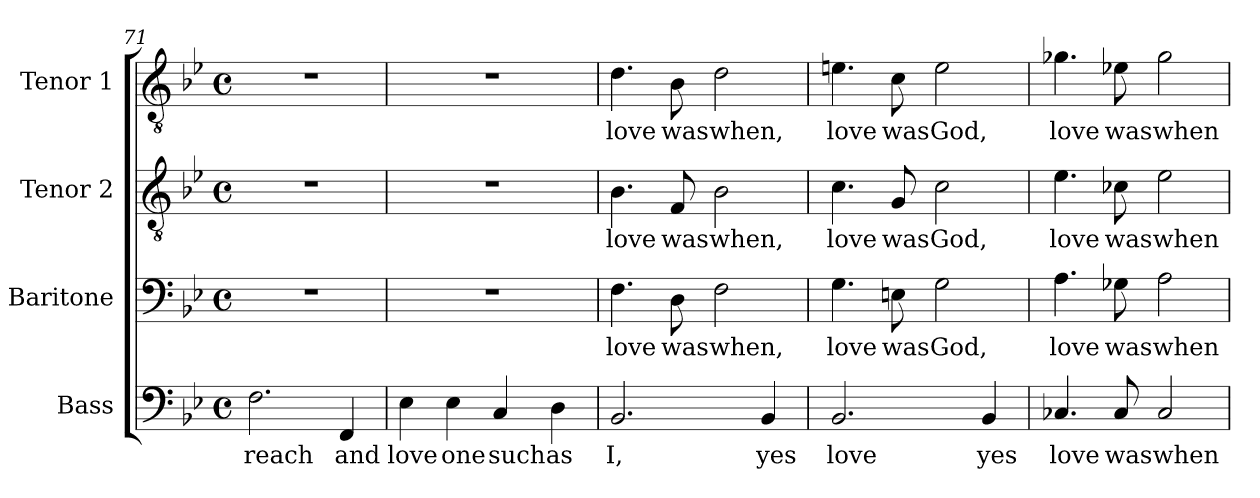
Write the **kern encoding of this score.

**kern	**text	**kern	**text	**kern	**text	**kern	**text
*part4	*part4	*part3	*part3	*part2	*part2	*part1	*part1
*staff4	*staff4	*staff3	*staff3	*staff2	*staff2	*staff1	*staff1
*I"Bass	*	*I"Baritone	*	*I"Tenor 2	*	*I"Tenor 1	*
*I'B.	*	*I'Bar.	*	*I'T. 2	*	*I'T. 1	*
*clefF4	*	*clefF4	*	*clefGv2	*	*clefGv2	*
*	*	*	*	*ITrd7c12	*	*ITrd7c12	*
*k[b-e-]	*	*k[b-e-]	*	*k[b-e-]	*	*k[b-e-]	*
*B-:	*	*B-:	*	*B-:	*	*B-:	*
*M4/4	*	*M4/4	*	*M4/4	*	*M4/4	*
*met(c)	*	*met(c)	*	*met(c)	*	*met(c)	*
=71	=71	=71	=71	=71	=71	=71	=71
!	!LO:LY:b:color=#000000	!	!	!	!	!	!
2.Fi\	reach	1r	.	1r	.	1r	.
!	!LO:LY:b:color=#000000	!	!	!	!	!	!
4FFi/	and	.	.	.	.	.	.
!!LO:LB:g=z
=72	=72	=72	=72	=72	=72	=72	=72
!	!LO:LY:b:color=#000000	!	!	!	!	!	!
4E-i\	love	1r	.	1r	.	1r	.
!	!LO:LY:b:color=#000000	!	!	!	!	!	!
4E-i\	one	.	.	.	.	.	.
!	!LO:LY:b:color=#000000	!	!	!	!	!	!
4Ci/	such	.	.	.	.	.	.
!	!LO:LY:b:color=#000000	!	!	!	!	!	!
4Di\	as	.	.	.	.	.	.
=73	=73	=73	=73	=73	=73	=73	=73
!	!LO:LY:b:color=#000000	!	!	!	!	!	!
!	!	!	!LO:LY:b:color=#000000	!	!	!	!
!	!	!	!	!	!LO:LY:b:color=#000000	!	!
!	!	!	!	!	!	!	!LO:LY:b:color=#000000
2.BB-i/	I,	4.Fi\	love	4.BB-i\	love	4.Di\	love
!	!	!	!LO:LY:b:color=#000000	!	!	!	!
!	!	!	!	!	!LO:LY:b:color=#000000	!	!
!	!	!	!	!	!	!	!LO:LY:b:color=#000000
.	.	8Di\	was	8FFi/	was	8BB-i\	was
!	!	!	!LO:LY:b:color=#000000	!	!	!	!
!	!	!	!	!	!LO:LY:b:color=#000000	!	!
!	!	!	!	!	!	!	!LO:LY:b:color=#000000
.	.	2Fi\	when,	2BB-i\	when,	2Di\	when,
!	!LO:LY:b:color=#000000	!	!	!	!	!	!
4BB-i/	yes	.	.	.	.	.	.
=74	=74	=74	=74	=74	=74	=74	=74
!	!LO:LY:b:color=#000000	!	!	!	!	!	!
!	!	!	!LO:LY:b:color=#000000	!	!	!	!
!	!	!	!	!	!LO:LY:b:color=#000000	!	!
!	!	!	!	!	!	!	!LO:LY:b:color=#000000
2.BB-i/	love	4.Gi\	love	4.Ci\	love	4.Eni\	love
!	!	!	!LO:LY:b:color=#000000	!	!	!	!
!	!	!	!	!	!LO:LY:b:color=#000000	!	!
!	!	!	!	!	!	!	!LO:LY:b:color=#000000
.	.	8Eni\	was	8GGi/	was	8Ci\	was
!	!	!	!LO:LY:b:color=#000000	!	!	!	!
!	!	!	!	!	!LO:LY:b:color=#000000	!	!
!	!	!	!	!	!	!	!LO:LY:b:color=#000000
.	.	2Gi\	God,	2Ci\	God,	2Ei\	God,
!	!LO:LY:b:color=#000000	!	!	!	!	!	!
4BB-i/	yes	.	.	.	.	.	.
=75	=75	=75	=75	=75	=75	=75	=75
!	!LO:LY:b:color=#000000	!	!	!	!	!	!
!	!	!	!LO:LY:b:color=#000000	!	!	!	!
!	!	!	!	!	!LO:LY:b:color=#000000	!	!
!	!	!	!	!	!	!	!LO:LY:b:color=#000000
4.C-Xi/	love	4.Ai\	love	4.E-i\	love	4.G-Xi\	love
!	!LO:LY:b:color=#000000	!	!	!	!	!	!
!	!	!	!LO:LY:b:color=#000000	!	!	!	!
!	!	!	!	!	!LO:LY:b:color=#000000	!	!
!	!	!	!	!	!	!	!LO:LY:b:color=#000000
8C-i/	was	8G-Xi\	was	8C-Xi\	was	8E-Xi\	was
!	!LO:LY:b:color=#000000	!	!	!	!	!	!
!	!	!	!LO:LY:b:color=#000000	!	!	!	!
!	!	!	!	!	!LO:LY:b:color=#000000	!	!
!	!	!	!	!	!	!	!LO:LY:b:color=#000000
2C-i/	when	2Ai\	when	2E-i\	when	2G-i\	when
=	=	=	=	=	=	=	=
*-	*-	*-	*-	*-	*-	*-	*-
